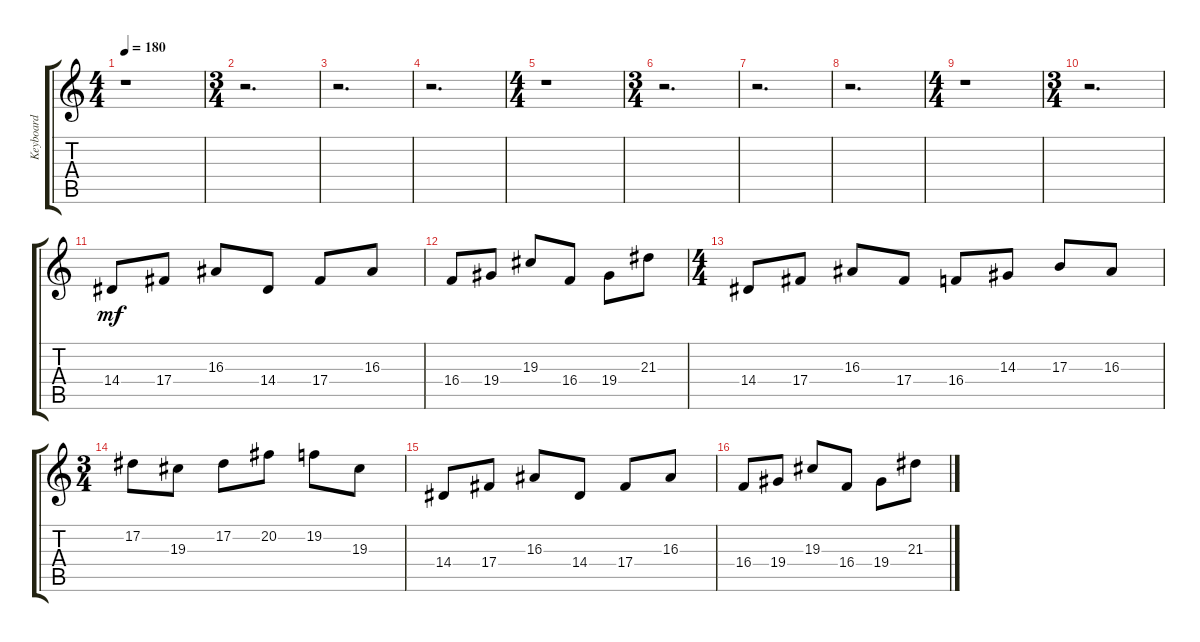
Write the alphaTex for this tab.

\track ("Keyboard" "Keyboard") {instrument stringensemble1}
\staff {score tabs}
\tuning (Eb4 Bb3 Gb3 Db3 Ab2 Eb2) {hide}
\ts (4 4)
\tempo 180
\clef g2
\ks c
r.1{dy mf} |
\ts (3 4)
r.2{d} |
r.2{d} |
r.2{d} |
\ts (4 4)
r.1 |
\ts (3 4)
r.2{d} |
r.2{d} |
r.2{d} |
\ts (4 4)
r.1 |
\ts (3 4)
r.2{d} |
14.4.8 17.4.8 16.3.8 14.4.8 17.4.8 16.3.8 |
16.4.8 19.4.8 19.3.8 16.4.8 19.4.8 21.3.8 |
\ts (4 4)
14.4.8 17.4.8 16.3.8 17.4.8 16.4.8 14.3.8 17.3.8 16.3.8 |
\ts (3 4)
17.2.8 19.3.8 17.2.8 20.2.8 19.2.8 19.3.8 |
14.4.8 17.4.8 16.3.8 14.4.8 17.4.8 16.3.8 |
16.4.8 19.4.8 19.3.8 16.4.8 19.4.8 21.3.8
